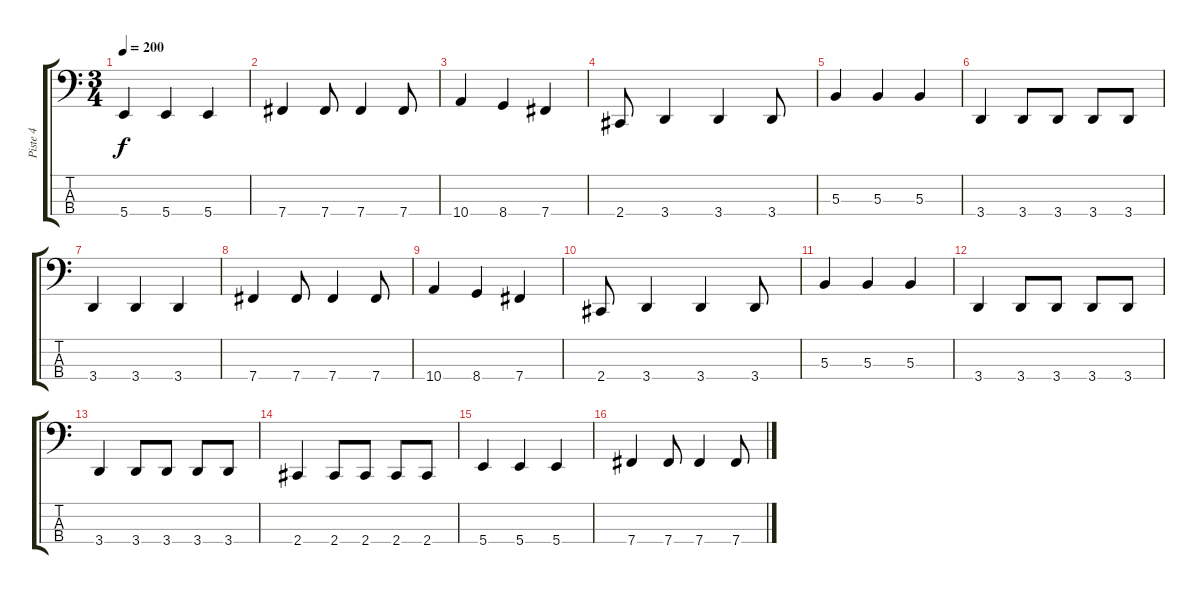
\track ("Piste 4" "Piste 4") {instrument slapbass2}
\staff {score tabs}
\tuning (E2 B1 Gb1 B0) {hide}
\ts (3 4)
\tempo 200
\clef f4
\ks c
5.4.4{dy f} 5.4.4 5.4.4 |
7.4.4 7.4.8 7.4.4 7.4.8 |
10.4.4 8.4.4 7.4.4 |
2.4.8 3.4.4 3.4.4 3.4.8 |
5.3.4 5.3.4 5.3.4 |
3.4.4 3.4.8 3.4.8 3.4.8 3.4.8 |
3.4.4 3.4.4 3.4.4 |
7.4.4 7.4.8 7.4.4 7.4.8 |
10.4.4 8.4.4 7.4.4 |
2.4.8 3.4.4 3.4.4 3.4.8 |
5.3.4 5.3.4 5.3.4 |
3.4.4 3.4.8 3.4.8 3.4.8 3.4.8 |
3.4.4 3.4.8 3.4.8 3.4.8 3.4.8 |
2.4.4 2.4.8 2.4.8 2.4.8 2.4.8 |
5.4.4 5.4.4 5.4.4 |
7.4.4 7.4.8 7.4.4 7.4.8
